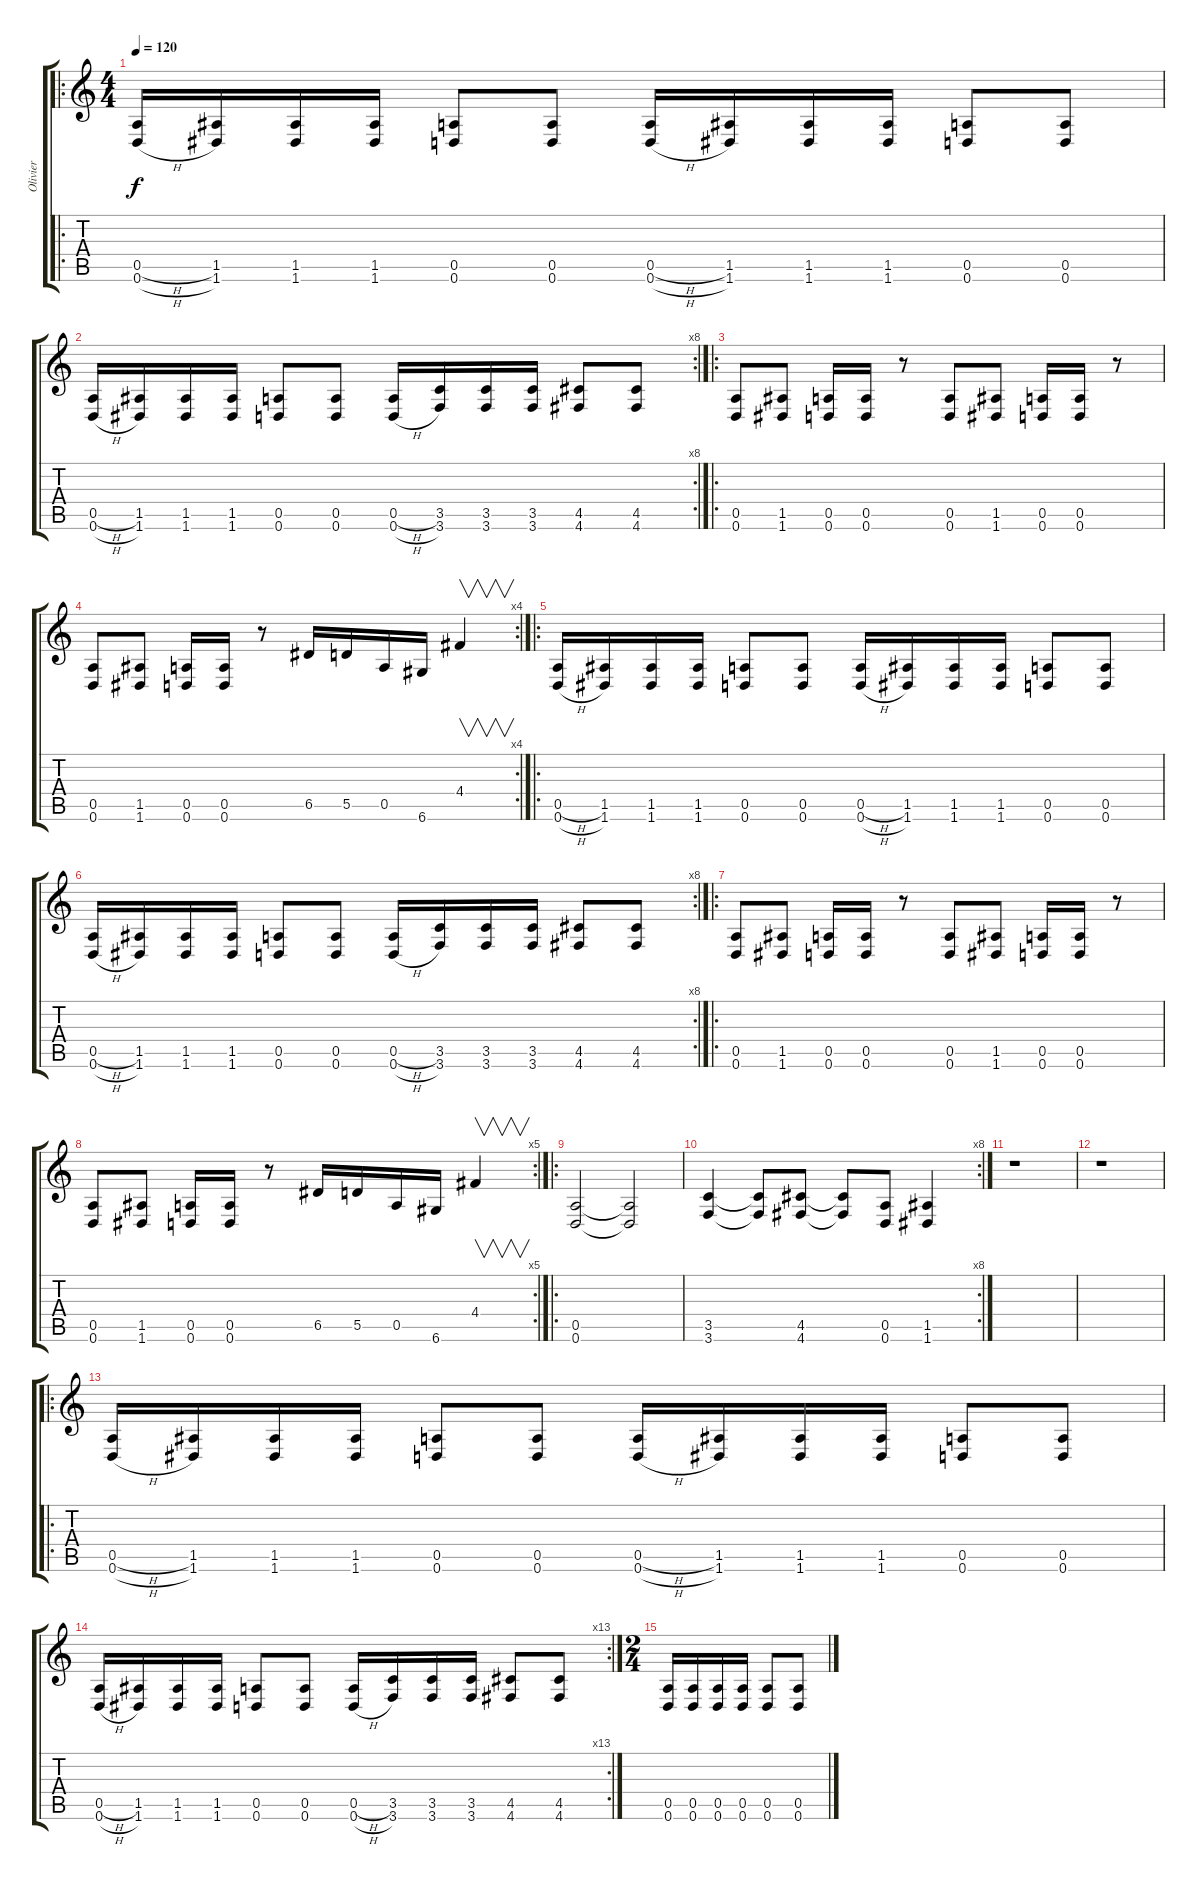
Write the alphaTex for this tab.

\track ("Olivier" "Olivier") {instrument distortionguitar}
\staff {score tabs}
\tuning (E4 B3 G3 D3 A2 D2) {hide}
\ro
\ts (4 4)
\tempo 120
\clef g2
\ks c
(0.5{h} 0.6{h}).16{dy f instrument distortionguitar} (1.5 1.6).16 (1.5 1.6).16 (1.5 1.6).16 (0.5 0.6).8 (0.5 0.6).8 (0.5{h} 0.6{h}).16 (1.5 1.6).16 (1.5 1.6).16 (1.5 1.6).16 (0.5 0.6).8 (0.5 0.6).8 |
\rc 8
(0.5{h} 0.6{h}).16 (1.5 1.6).16 (1.5 1.6).16 (1.5 1.6).16 (0.5 0.6).8 (0.5 0.6).8 (0.5{h} 0.6{h}).16 (3.5 3.6).16 (3.5 3.6).16 (3.5 3.6).16 (4.5 4.6).8 (4.5 4.6).8 |
\ro
(0.5 0.6).8 (1.5 1.6).8 (0.5 0.6).16 (0.5 0.6).16 r.8 (0.5 0.6).8 (1.5 1.6).8 (0.5 0.6).16 (0.5 0.6).16 r.8 |
\rc 4
(0.5 0.6).8 (1.5 1.6).8 (0.5 0.6).16 (0.5 0.6).16 r.8 6.5.16 5.5.16 0.5.16 6.6.16 4.4.4{v} |
\ro
(0.5{h} 0.6{h}).16 (1.5 1.6).16 (1.5 1.6).16 (1.5 1.6).16 (0.5 0.6).8 (0.5 0.6).8 (0.5{h} 0.6{h}).16 (1.5 1.6).16 (1.5 1.6).16 (1.5 1.6).16 (0.5 0.6).8 (0.5 0.6).8 |
\rc 8
(0.5{h} 0.6{h}).16 (1.5 1.6).16 (1.5 1.6).16 (1.5 1.6).16 (0.5 0.6).8 (0.5 0.6).8 (0.5{h} 0.6{h}).16 (3.5 3.6).16 (3.5 3.6).16 (3.5 3.6).16 (4.5 4.6).8 (4.5 4.6).8 |
\ro
(0.5 0.6).8 (1.5 1.6).8 (0.5 0.6).16 (0.5 0.6).16 r.8 (0.5 0.6).8 (1.5 1.6).8 (0.5 0.6).16 (0.5 0.6).16 r.8 |
\rc 5
(0.5 0.6).8 (1.5 1.6).8 (0.5 0.6).16 (0.5 0.6).16 r.8 6.5.16 5.5.16 0.5.16 6.6.16 4.4.4{v} |
\ro
(0.5 0.6).2 (0.5{t} 0.6{t}).2 |
\rc 8
(3.5 3.6).4 (3.5{t} 3.6{t}).8 (4.5 4.6).8 (4.5{t} 4.6{t}).8 (0.5 0.6).8 (1.5 1.6).4 |
r.1 |
r.1 |
\ro
(0.5{h} 0.6{h}).16 (1.5 1.6).16 (1.5 1.6).16 (1.5 1.6).16 (0.5 0.6).8 (0.5 0.6).8 (0.5{h} 0.6{h}).16 (1.5 1.6).16 (1.5 1.6).16 (1.5 1.6).16 (0.5 0.6).8 (0.5 0.6).8 |
\rc 13
(0.5{h} 0.6{h}).16 (1.5 1.6).16 (1.5 1.6).16 (1.5 1.6).16 (0.5 0.6).8 (0.5 0.6).8 (0.5{h} 0.6{h}).16 (3.5 3.6).16 (3.5 3.6).16 (3.5 3.6).16 (4.5 4.6).8 (4.5 4.6).8 |
\ts (2 4)
(0.5 0.6).16{instrument electricguitarmuted} (0.5 0.6).16 (0.5 0.6).16 (0.5 0.6).16 (0.5 0.6).8 (0.5 0.6).8
